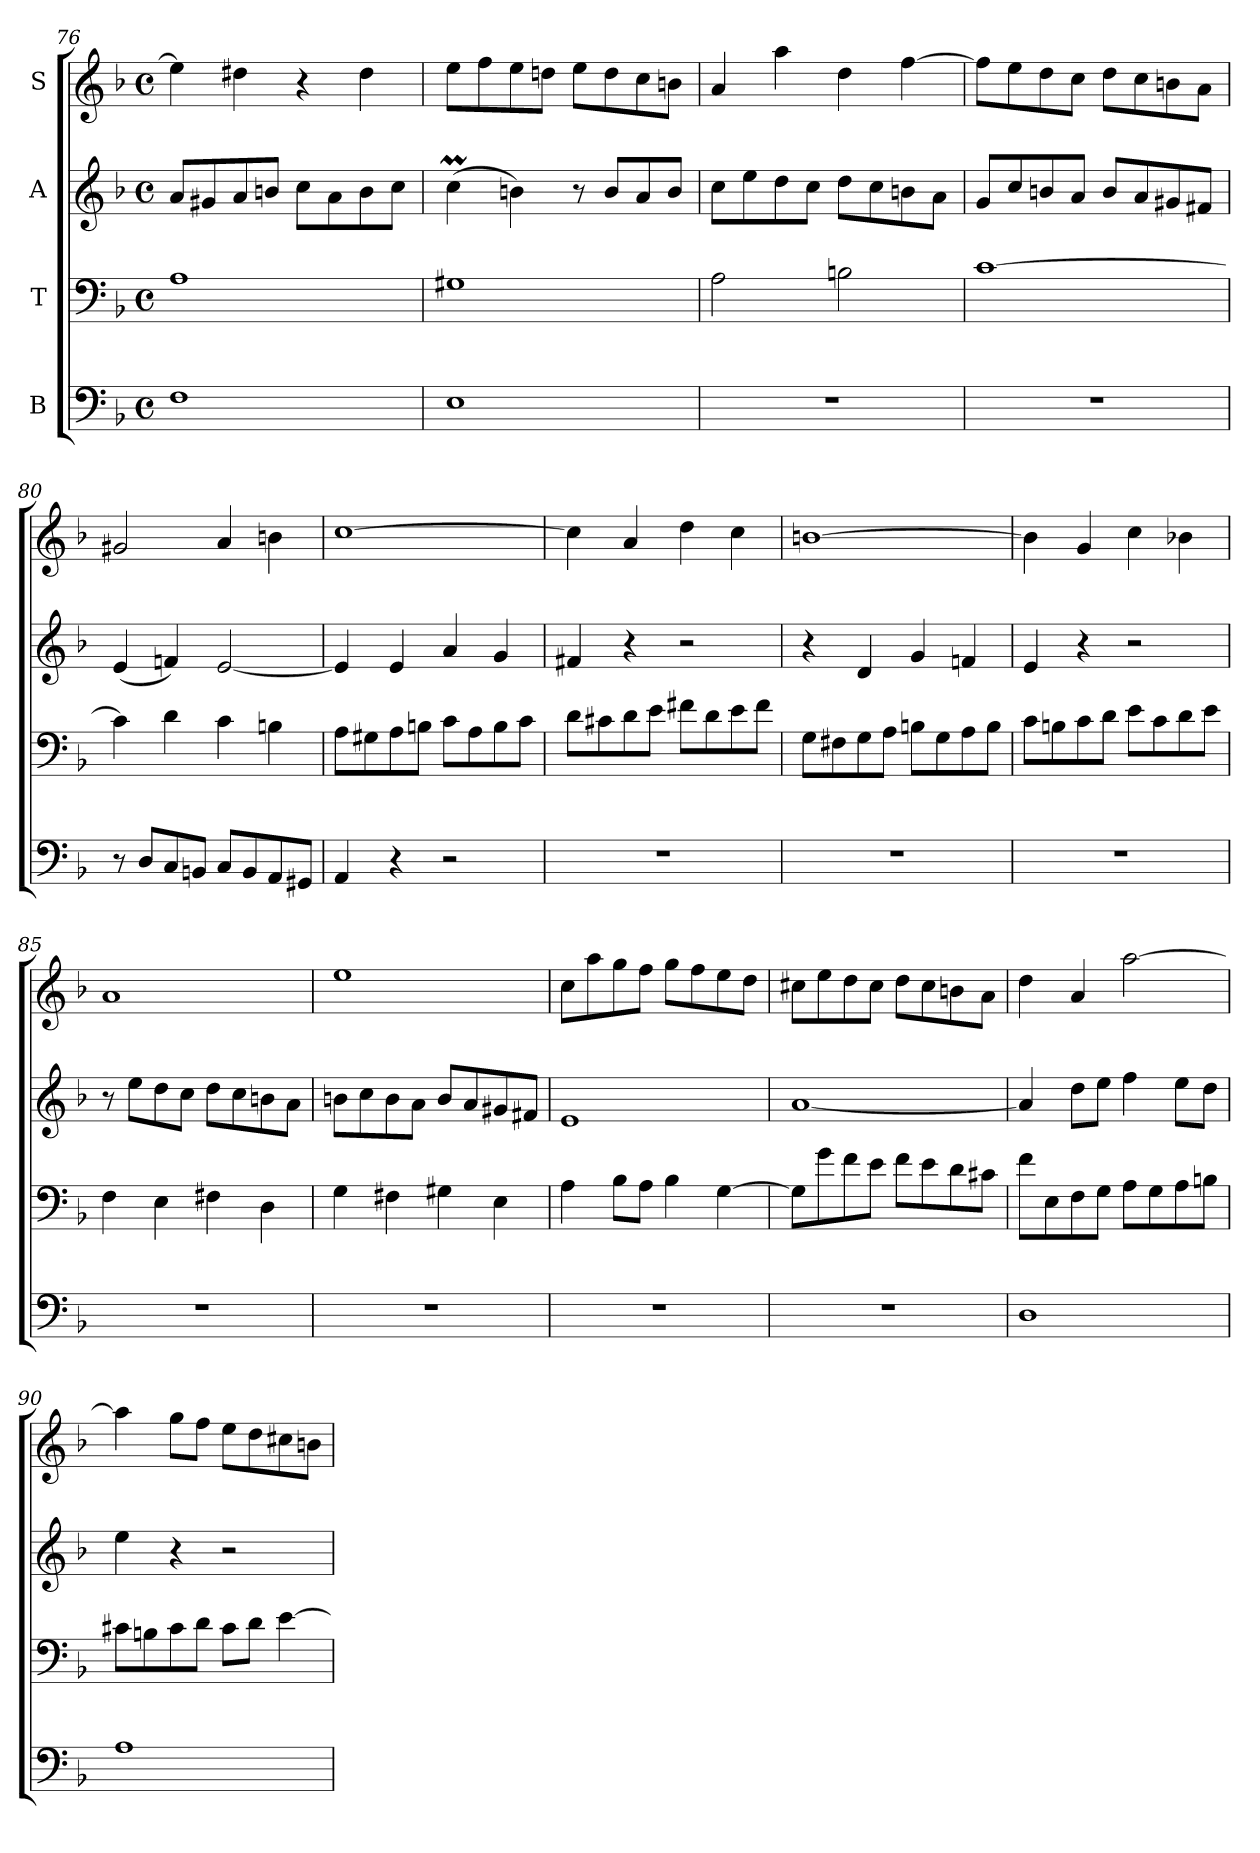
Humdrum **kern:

**kern	**kern	**kern	**kern
*part4	*part3	*part2	*part1
*staff4	*staff3	*staff2	*staff1
*I"B	*I"T	*I"A	*I"S
*clefF4	*clefF4	*clefG2	*clefG2
*k[b-]	*k[b-]	*k[b-]	*k[b-]
*M4/4	*M4/4	*M4/4	*M4/4
*met(c)	*met(c)	*met(c)	*met(c)
=76	=76	=76	=76
1F	1A	8a/L	4ee\]
.	.	8g#X/	.
.	.	8a/	4dd#X\
.	.	8bn/J	.
.	.	8cc\L	4r
.	.	8a\	.
.	.	8b\	4dd#\
.	.	8cc\J	.
!!LO:LB:g=z
=77	=77	=77	=77
1E	1G#X	(4ccM\	8ee\L
.	.	.	8ff\
.	.	4bn\)	8ee\
.	.	.	8ddn\J
.	.	8r	8ee\L
.	.	8b/L	8dd\
.	.	8a/	8cc\
.	.	8b/J	8bn\J
=78	=78	=78	=78
1r	2A\	8cc\L	4a/
.	.	8ee\	.
.	.	8dd\	4aa\
.	.	8cc\J	.
.	2Bn\	8dd\L	4dd\
.	.	8cc\	.
.	.	8bn\	[4ff\
.	.	8a\J	.
=79	=79	=79	=79
1r	[1c	8g/L	8ff\L]
.	.	8cc/	8ee\
.	.	8bn/	8dd\
.	.	8a/J	8cc\J
.	.	8b/L	8dd\L
.	.	8a/	8cc\
.	.	8g#X/	8bn\
.	.	8f#X/J	8a\J
=80	=80	=80	=80
8r	4c\]	(4e/	2g#X/
8D/L	.	.	.
8C/	4d\	4fn/)	.
8BBn/J	.	.	.
8C/L	4c\	[2e/	4a/
8BB/	.	.	.
8AA/	4Bn\	.	4bn\
8GG#X/J	.	.	.
=81	=81	=81	=81
4AA/	8A\L	4e/]	[1cc
.	8G#X\	.	.
4r	8A\	4e/	.
.	8Bn\J	.	.
2r	8c\L	4a/	.
.	8A\	.	.
.	8B\	4g/	.
.	8c\J	.	.
=82	=82	=82	=82
1r	8d\L	4f#X/	4cc\]
.	8c#X\	.	.
.	8d\	4r	4a/
.	8e\J	.	.
.	8f#X\L	2r	4dd\
.	8d\	.	.
.	8e\	.	4cc\
.	8f#\J	.	.
!!LO:PB:g=z
=83	=83	=83	=83
1r	8G\L	4r	[1bn
.	8F#X\	.	.
.	8G\	4d/	.
.	8A\J	.	.
.	8Bn\L	4g/	.
.	8G\	.	.
.	8A\	4fn/	.
.	8B\J	.	.
=84	=84	=84	=84
1r	8c\L	4e/	4b\]
.	8Bn\	.	.
.	8c\	4r	4g/
.	8d\J	.	.
.	8e\L	2r	4cc\
.	8c\	.	.
.	8d\	.	4b-X\
.	8e\J	.	.
=85	=85	=85	=85
1r	4F\	8r	1a
.	.	8ee\L	.
.	4E\	8dd\	.
.	.	8cc\J	.
.	4F#X\	8dd\L	.
.	.	8cc\	.
.	4D\	8bn\	.
.	.	8a\J	.
=86	=86	=86	=86
1r	4G\	8bn\L	1ee
.	.	8cc\	.
.	4F#X\	8b\	.
.	.	8a\J	.
.	4G#X\	8b/L	.
.	.	8a/	.
.	4E\	8g#X/	.
.	.	8f#X/J	.
=87	=87	=87	=87
1r	4A\	1e	8cc\L
.	.	.	8aa\
.	8B-\L	.	8gg\
.	8A\J	.	8ff\J
.	4B-\	.	8gg\L
.	.	.	8ff\
.	[4G\	.	8ee\
.	.	.	8dd\J
!!LO:LB:g=z
=88	=88	=88	=88
1r	8G\L]	[1a	8cc#X\L
.	8g\	.	8ee\
.	8f\	.	8dd\
.	8e\J	.	8cc#\J
.	8f\L	.	8dd\L
.	8e\	.	8cc#\
.	8d\	.	8bn\
.	8c#X\J	.	8a\J
=89	=89	=89	=89
1D	8f\L	4a/]	4dd\
.	8E\	.	.
.	8F\	8dd\L	4a/
.	8G\J	8ee\J	.
.	8A\L	4ff\	[2aa\
.	8G\	.	.
.	8A\	8ee\L	.
.	8Bn\J	8dd\J	.
=90	=90	=90	=90
1A	8c#X\L	4ee\	4aa\]
.	8Bn\	.	.
.	8c#\	4r	8gg\L
.	8d\J	.	8ff\J
.	8c#\L	2r	8ee\L
.	8d\J	.	8dd\
.	[4e\	.	8cc#X\
.	.	.	8bn\J
=	=	=	=
*-	*-	*-	*-
